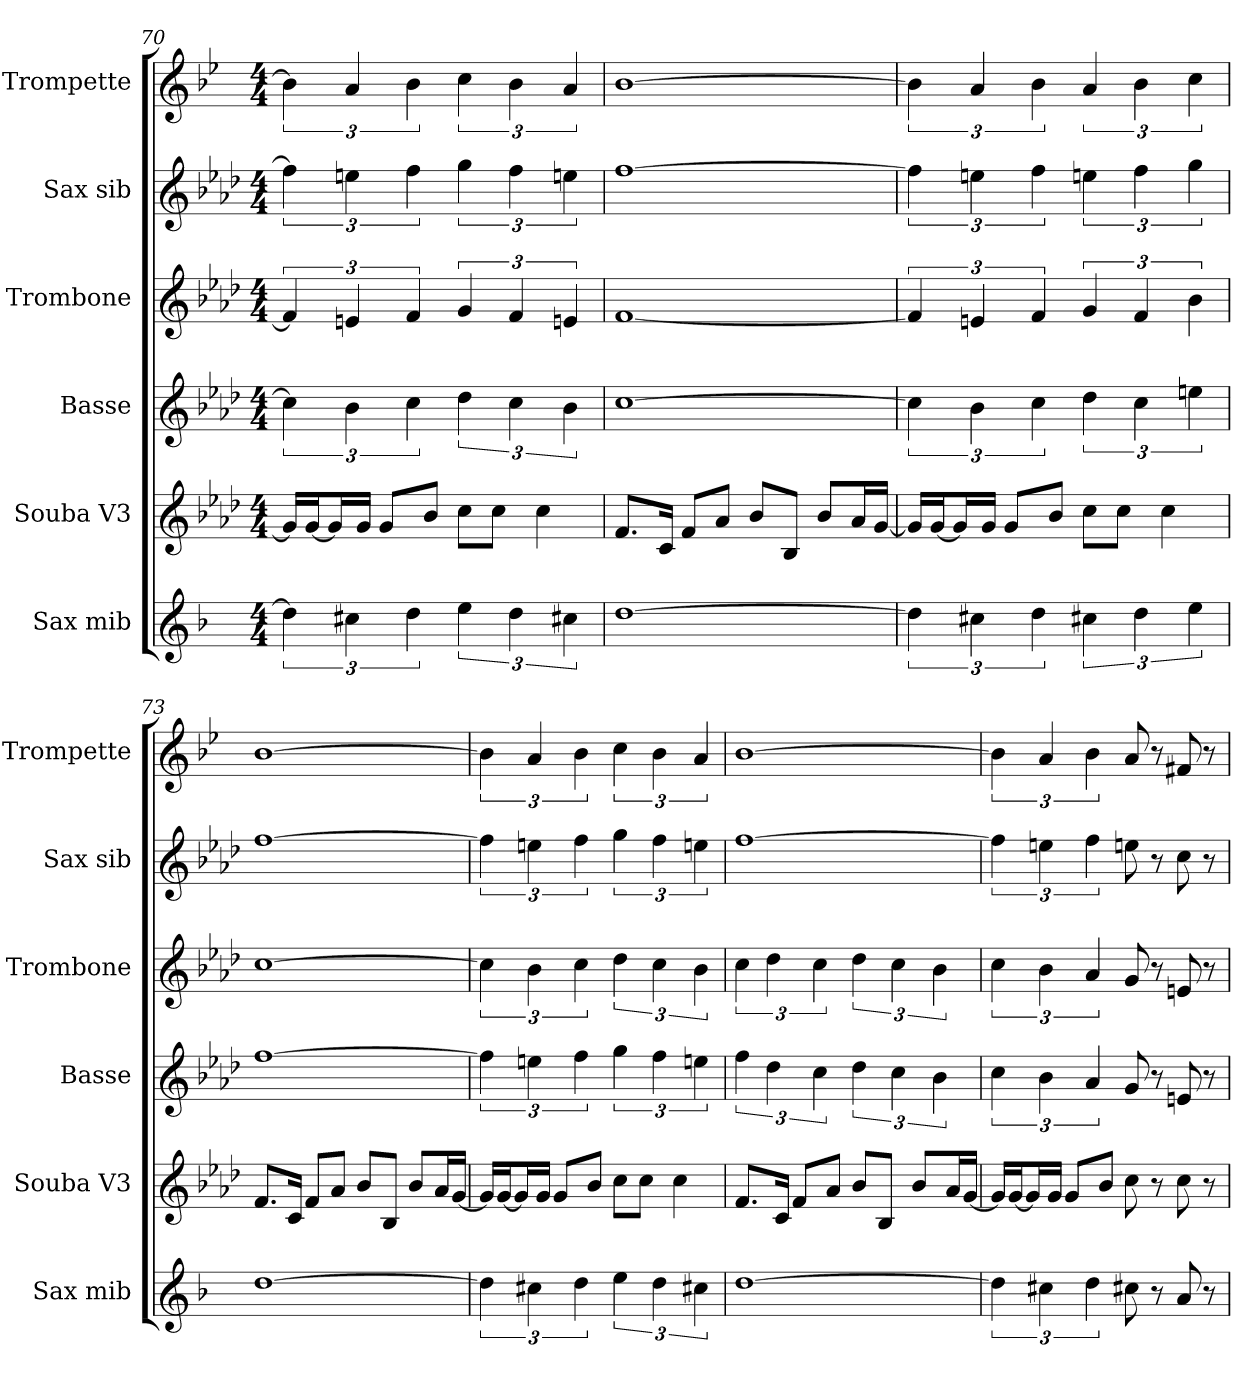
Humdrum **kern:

**kern	**kern	**kern	**kern	**kern	**kern
*part6	*part5	*part4	*part3	*part2	*part1
*staff6	*staff5	*staff4	*staff3	*staff2	*staff1
*I"Sax mib	*I"Souba V3	*I"Basse	*I"Trombone	*I"Sax sib	*I"Trompette
*I'Sax mib	*I'Souba V3	*I'Basse	*I'Trombone	*I'Sax sib	*I'Trompette
*clefG2	*clefG2	*clefG2	*clefG2	*clefG2	*clefG2
*ITrd5c9	*ITrd15c26	*ITrd8c14	*ITrd8c14	*ITrd8c14	*ITrd1c2
*k[b-e-a-d-]	*k[b-e-a-d-]	*k[b-e-a-d-]	*k[b-e-a-d-]	*k[b-e-a-d-]	*k[b-e-a-d-]
*M4/4	*M4/4	*M4/4	*M4/4	*M4/4	*M4/4
=70	=70	=70	=70	=70	=70
6f]	16GGLL]	6c]	6F]	6f]	6a-]
.	[16GGJ	.	.	.	.
.	16GGL]	.	.	.	.
6en	.	6B-	6En	6en	6g
.	16GGJJ	.	.	.	.
.	8GGL	.	.	.	.
6f	.	6c	6F	6f	6a-
.	8BB-J	.	.	.	.
6g	8CL	6d-	6G	6g	6b-
.	8CJ	.	.	.	.
6f	.	6c	6F	6f	6a-
.	4C	.	.	.	.
6en	.	6B-	6En	6en	6g
=71	=71	=71	=71	=71	=71
[1f	8.FFL	[1c	[1F	[1f	[1a-
.	16CCJk	.	.	.	.
.	8FFL	.	.	.	.
.	8AA-J	.	.	.	.
.	8BB-L	.	.	.	.
.	8BBB-J	.	.	.	.
.	8BB-L	.	.	.	.
.	16AA-L	.	.	.	.
.	[16GGJJ	.	.	.	.
=72	=72	=72	=72	=72	=72
6f]	16GGLL]	6c]	6F]	6f]	6a-]
.	[16GGJ	.	.	.	.
.	16GGL]	.	.	.	.
6en	.	6B-	6En	6en	6g
.	16GGJJ	.	.	.	.
.	8GGL	.	.	.	.
6f	.	6c	6F	6f	6a-
.	8BB-J	.	.	.	.
6en	8CL	6d-	6G	6en	6g
.	8CJ	.	.	.	.
6f	.	6c	6F	6f	6a-
.	4C	.	.	.	.
6g	.	6en	6B-	6g	6b-
=73	=73	=73	=73	=73	=73
[1f	8.FFL	[1f	[1c	[1f	[1a-
.	16CCJk	.	.	.	.
.	8FFL	.	.	.	.
.	8AA-J	.	.	.	.
.	8BB-L	.	.	.	.
.	8BBB-J	.	.	.	.
.	8BB-L	.	.	.	.
.	16AA-L	.	.	.	.
.	[16GGJJ	.	.	.	.
=74	=74	=74	=74	=74	=74
6f]	16GGLL]	6f]	6c]	6f]	6a-]
.	[16GGJ	.	.	.	.
.	16GGL]	.	.	.	.
6en	.	6en	6B-	6en	6g
.	16GGJJ	.	.	.	.
.	8GGL	.	.	.	.
6f	.	6f	6c	6f	6a-
.	8BB-J	.	.	.	.
6g	8CL	6g	6d-	6g	6b-
.	8CJ	.	.	.	.
6f	.	6f	6c	6f	6a-
.	4C	.	.	.	.
6en	.	6en	6B-	6en	6g
=75	=75	=75	=75	=75	=75
[1f	8.FFL	6f	6c	[1f	[1a-
.	.	6d-	6d-	.	.
.	16CCJk	.	.	.	.
.	8FFL	.	.	.	.
.	.	6c	6c	.	.
.	8AA-J	.	.	.	.
.	8BB-L	6d-	6d-	.	.
.	8BBB-J	.	.	.	.
.	.	6c	6c	.	.
.	8BB-L	.	.	.	.
.	.	6B-	6B-	.	.
.	16AA-L	.	.	.	.
.	[16GGJJ	.	.	.	.
=76	=76	=76	=76	=76	=76
6f]	16GGLL]	6c	6c	6f]	6a-]
.	[16GGJ	.	.	.	.
.	16GGL]	.	.	.	.
6en	.	6B-	6B-	6en	6g
.	16GGJJ	.	.	.	.
.	8GGL	.	.	.	.
6f	.	6A-	6A-	6f	6a-
.	8BB-J	.	.	.	.
8en	8C	8G	8G	8en	8g
8r	8r	8r	8r	8r	8r
8c	8C	8En	8En	8c	8en
8r	8r	8r	8r	8r	8r
=	=	=	=	=	=
*-	*-	*-	*-	*-	*-
